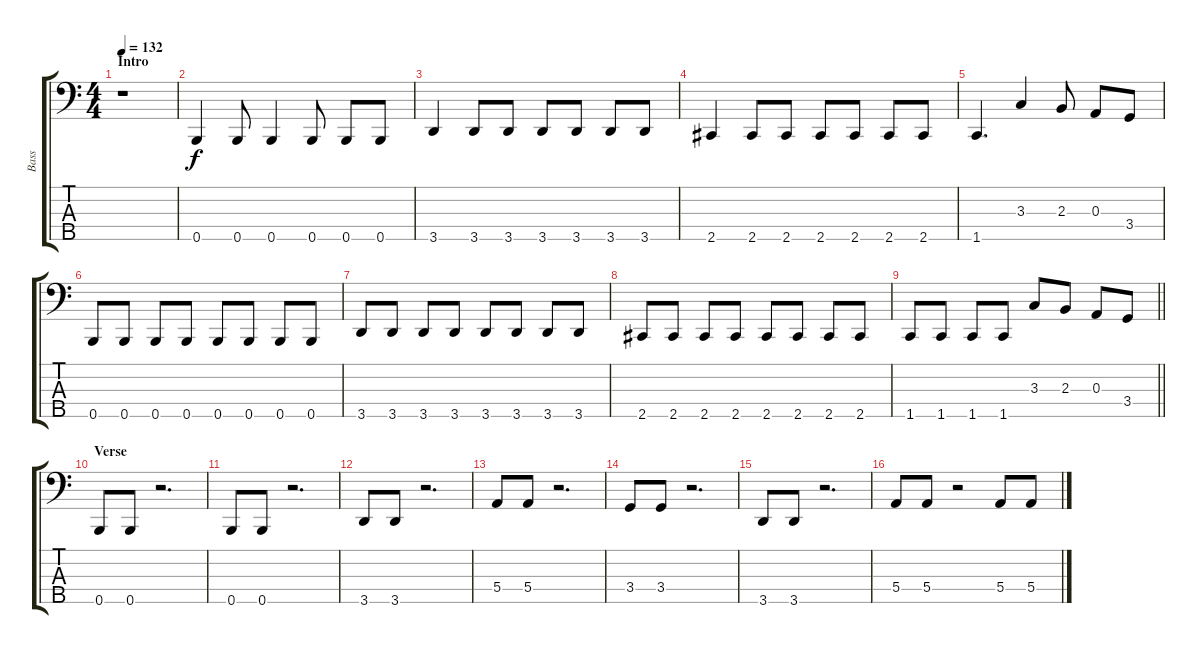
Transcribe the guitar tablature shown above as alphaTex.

\track ("Bass" "Bass") {instrument electricbassfinger}
\staff {score tabs}
\tuning (G2 D2 A1 E1 B0) {hide}
\ts (4 4)
\section ("" "Intro ")
\tempo 132
\clef f4
\ks c
r.1{dy f instrument electricbassfinger} |
0.5.4 0.5.8 0.5.4 0.5.8 0.5.8 0.5.8 |
3.5.4 3.5.8 3.5.8 3.5.8 3.5.8 3.5.8 3.5.8 |
2.5.4 2.5.8 2.5.8 2.5.8 2.5.8 2.5.8 2.5.8 |
1.5.4{d} 3.3.4 2.3.8 0.3.8 3.4.8 |
0.5.8 0.5.8 0.5.8 0.5.8 0.5.8 0.5.8 0.5.8 0.5.8 |
3.5.8 3.5.8 3.5.8 3.5.8 3.5.8 3.5.8 3.5.8 3.5.8 |
2.5.8 2.5.8 2.5.8 2.5.8 2.5.8 2.5.8 2.5.8 2.5.8 |
\barLineRight lightlight
1.5.8 1.5.8 1.5.8 1.5.8 3.3.8 2.3.8 0.3.8 3.4.8 |
\section ("" "Verse ")
0.5.8 0.5.8 r.2{d} |
0.5.8 0.5.8 r.2{d} |
3.5.8 3.5.8 r.2{d} |
5.4.8 5.4.8 r.2{d} |
3.4.8 3.4.8 r.2{d} |
3.5.8 3.5.8 r.2{d} |
5.4.8 5.4.8 r.2 5.4.8 5.4.8
